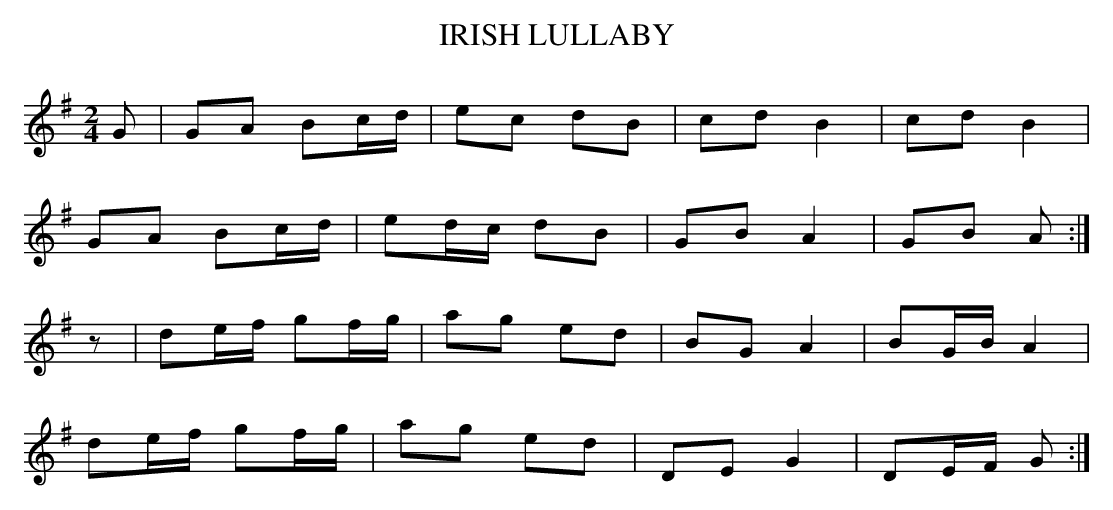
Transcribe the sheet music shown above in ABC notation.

X:1
T:IRISH LULLABY
Y:"moderate"
M:2/4
L:1/16
K:G
G2|G2A2 B2cd|e2c2 d2B2|c2d2 B4|c2d2 B4|
G2A2 B2cd|e2dc d2B2|G2B2 A4|G2B2 A2:|
z2|d2ef g2fg|a2g2 e2d2|B2G2 A4|B2GB A4|
d2ef g2fg|a2g2 e2d2|D2E2 G4|D2EF G2:|
